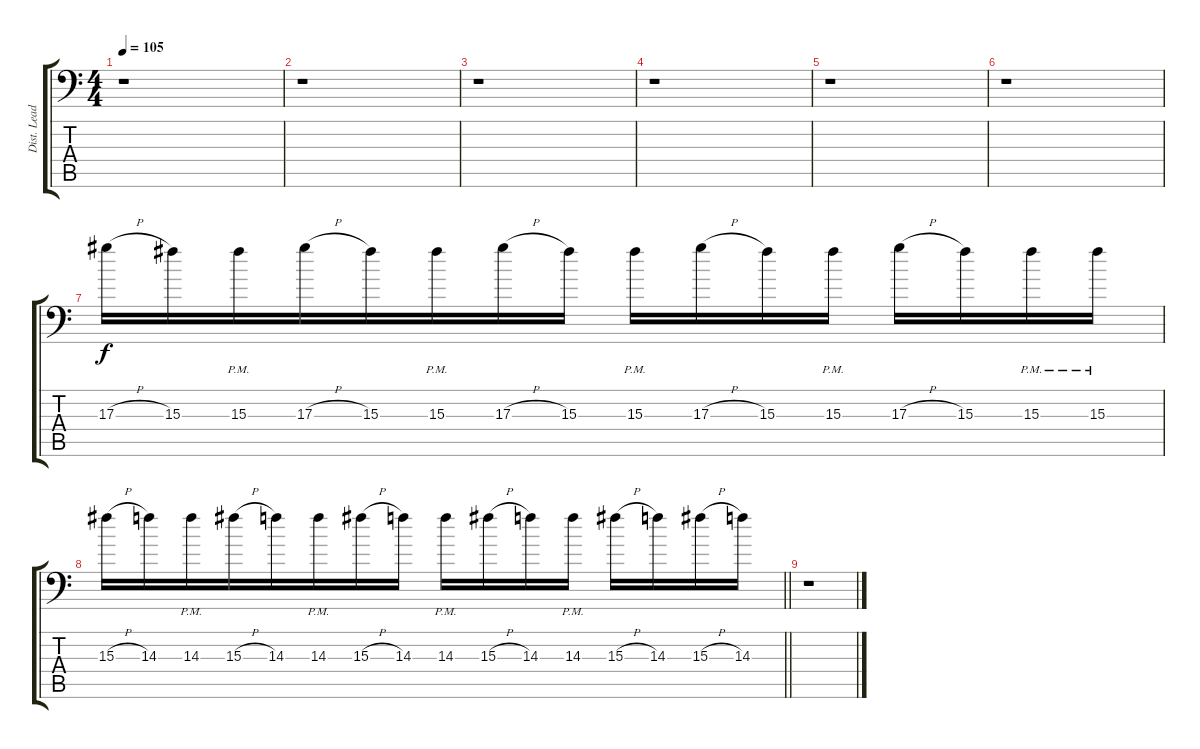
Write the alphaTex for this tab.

\track ("Dist. Lead Guitar 2" "Dist. Lead") {instrument distortionguitar}
\staff {score tabs}
\tuning (C4 G3 Eb3 Bb2 F2 Bb1) {hide}
\ts (4 4)
\tempo 105
\clef f4
\ks c
r.1{dy f} |
r.1 |
r.1 |
r.1 |
r.1 |
r.1 |
17.3{h}.16{beam merge} 15.3.16 15.3{pm}.16 17.3{h}.16{beam merge} 15.3.16 15.3{pm}.16 17.3{h}.16{beam merge} 15.3.16 15.3{pm}.16{beam merge} 17.3{h}.16{beam merge} 15.3.16 15.3{pm}.16 17.3{h}.16{beam merge} 15.3.16 15.3{pm}.16{beam merge} 15.3{pm}.16 |
\barLineRight lightlight
15.3{h}.16{beam merge} 14.3.16 14.3{pm}.16 15.3{h}.16{beam merge} 14.3.16 14.3{pm}.16 15.3{h}.16{beam merge} 14.3.16 14.3{pm}.16{beam merge} 15.3{h}.16{beam merge} 14.3.16 14.3{pm}.16 15.3{h}.16{beam merge} 14.3.16 15.3{h}.16{beam merge} 14.3.16 |
r.1
